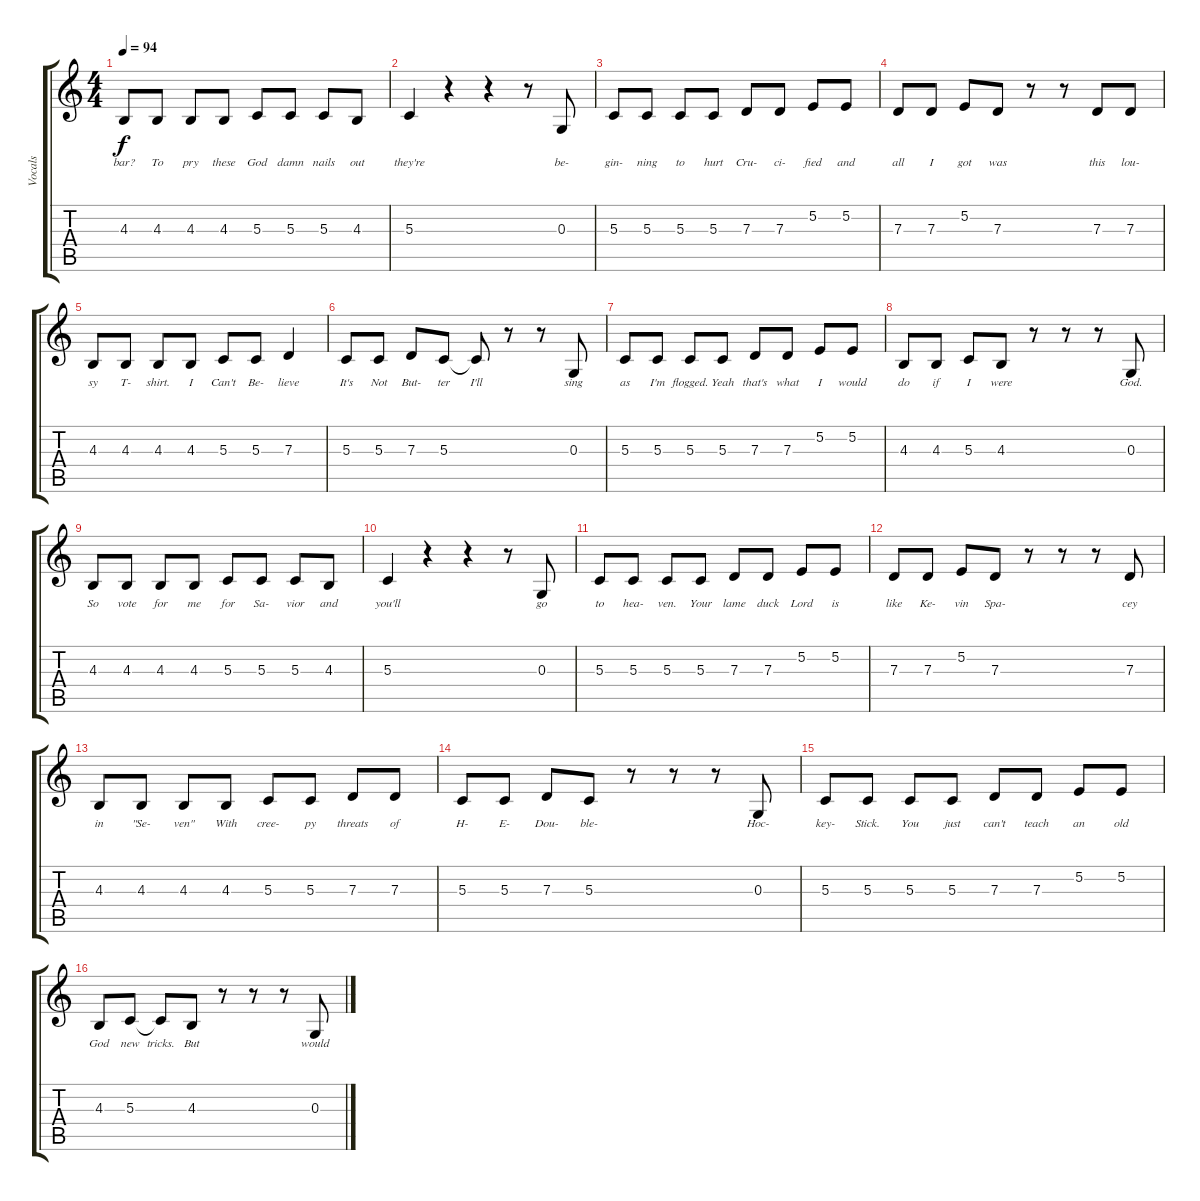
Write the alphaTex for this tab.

\track ("Vocals" "Vocals") {instrument clarinet}
\staff {score tabs}
\tuning (E4 B3 G3 D3 A2 E2) {hide}
\ts (4 4)
\tempo 94
\clef g2
\ks c
4.3.8{lyrics (0 "bar?") lyrics (1 "") lyrics (2 "") lyrics (3 "") lyrics (4 "") dy f} 4.3.8{lyrics (0 "To") lyrics (1 "") lyrics (2 "") lyrics (3 "") lyrics (4 "")} 4.3.8{lyrics (0 "pry") lyrics (1 "") lyrics (2 "") lyrics (3 "") lyrics (4 "")} 4.3.8{lyrics (0 "these") lyrics (1 "") lyrics (2 "") lyrics (3 "") lyrics (4 "")} 5.3.8{lyrics (0 "God") lyrics (1 "") lyrics (2 "") lyrics (3 "") lyrics (4 "")} 5.3.8{lyrics (0 "damn") lyrics (1 "") lyrics (2 "") lyrics (3 "") lyrics (4 "")} 5.3.8{lyrics (0 "nails") lyrics (1 "") lyrics (2 "") lyrics (3 "") lyrics (4 "")} 4.3.8{lyrics (0 "out") lyrics (1 "") lyrics (2 "") lyrics (3 "") lyrics (4 "")} |
5.3.4{lyrics (0 "they're") lyrics (1 "") lyrics (2 "") lyrics (3 "") lyrics (4 "")} r.4 r.4 r.8 0.3.8{lyrics (0 "be-") lyrics (1 "") lyrics (2 "") lyrics (3 "") lyrics (4 "")} |
5.3.8{lyrics (0 "gin-") lyrics (1 "") lyrics (2 "") lyrics (3 "") lyrics (4 "")} 5.3.8{lyrics (0 "ning") lyrics (1 "") lyrics (2 "") lyrics (3 "") lyrics (4 "")} 5.3.8{lyrics (0 "to") lyrics (1 "") lyrics (2 "") lyrics (3 "") lyrics (4 "")} 5.3.8{lyrics (0 "hurt") lyrics (1 "") lyrics (2 "") lyrics (3 "") lyrics (4 "")} 7.3.8{lyrics (0 "Cru-") lyrics (1 "") lyrics (2 "") lyrics (3 "") lyrics (4 "")} 7.3.8{lyrics (0 "ci-") lyrics (1 "") lyrics (2 "") lyrics (3 "") lyrics (4 "")} 5.2.8{lyrics (0 "fied") lyrics (1 "") lyrics (2 "") lyrics (3 "") lyrics (4 "")} 5.2.8{lyrics (0 "and") lyrics (1 "") lyrics (2 "") lyrics (3 "") lyrics (4 "")} |
7.3.8{lyrics (0 "all") lyrics (1 "") lyrics (2 "") lyrics (3 "") lyrics (4 "")} 7.3.8{lyrics (0 "I") lyrics (1 "") lyrics (2 "") lyrics (3 "") lyrics (4 "")} 5.2.8{lyrics (0 "got") lyrics (1 "") lyrics (2 "") lyrics (3 "") lyrics (4 "")} 7.3.8{lyrics (0 "was") lyrics (1 "") lyrics (2 "") lyrics (3 "") lyrics (4 "")} r.8 r.8 7.3.8{lyrics (0 "this") lyrics (1 "") lyrics (2 "") lyrics (3 "") lyrics (4 "")} 7.3.8{lyrics (0 "lou-") lyrics (1 "") lyrics (2 "") lyrics (3 "") lyrics (4 "")} |
4.3.8{lyrics (0 "sy") lyrics (1 "") lyrics (2 "") lyrics (3 "") lyrics (4 "")} 4.3.8{lyrics (0 "T-") lyrics (1 "") lyrics (2 "") lyrics (3 "") lyrics (4 "")} 4.3.8{lyrics (0 "shirt.") lyrics (1 "") lyrics (2 "") lyrics (3 "") lyrics (4 "")} 4.3.8{lyrics (0 "I") lyrics (1 "") lyrics (2 "") lyrics (3 "") lyrics (4 "")} 5.3.8{lyrics (0 "Can't") lyrics (1 "") lyrics (2 "") lyrics (3 "") lyrics (4 "")} 5.3.8{lyrics (0 "Be-") lyrics (1 "") lyrics (2 "") lyrics (3 "") lyrics (4 "")} 7.3.4{lyrics (0 "lieve") lyrics (1 "") lyrics (2 "") lyrics (3 "") lyrics (4 "")} |
5.3.8{lyrics (0 "It's") lyrics (1 "") lyrics (2 "") lyrics (3 "") lyrics (4 "")} 5.3.8{lyrics (0 "Not") lyrics (1 "") lyrics (2 "") lyrics (3 "") lyrics (4 "")} 7.3.8{lyrics (0 "But-") lyrics (1 "") lyrics (2 "") lyrics (3 "") lyrics (4 "")} 5.3.8{lyrics (0 "ter") lyrics (1 "") lyrics (2 "") lyrics (3 "") lyrics (4 "")} 5.3{t}.8{lyrics (0 "I'll") lyrics (1 "") lyrics (2 "") lyrics (3 "") lyrics (4 "")} r.8 r.8 0.3.8{lyrics (0 "sing") lyrics (1 "") lyrics (2 "") lyrics (3 "") lyrics (4 "")} |
5.3.8{lyrics (0 "as") lyrics (1 "") lyrics (2 "") lyrics (3 "") lyrics (4 "")} 5.3.8{lyrics (0 "I'm") lyrics (1 "") lyrics (2 "") lyrics (3 "") lyrics (4 "")} 5.3.8{lyrics (0 "flogged.") lyrics (1 "") lyrics (2 "") lyrics (3 "") lyrics (4 "")} 5.3.8{lyrics (0 "Yeah") lyrics (1 "") lyrics (2 "") lyrics (3 "") lyrics (4 "")} 7.3.8{lyrics (0 "that's") lyrics (1 "") lyrics (2 "") lyrics (3 "") lyrics (4 "")} 7.3.8{lyrics (0 "what") lyrics (1 "") lyrics (2 "") lyrics (3 "") lyrics (4 "")} 5.2.8{lyrics (0 "I") lyrics (1 "") lyrics (2 "") lyrics (3 "") lyrics (4 "")} 5.2.8{lyrics (0 "would") lyrics (1 "") lyrics (2 "") lyrics (3 "") lyrics (4 "")} |
4.3.8{lyrics (0 "do") lyrics (1 "") lyrics (2 "") lyrics (3 "") lyrics (4 "")} 4.3.8{lyrics (0 "if") lyrics (1 "") lyrics (2 "") lyrics (3 "") lyrics (4 "")} 5.3.8{lyrics (0 "I") lyrics (1 "") lyrics (2 "") lyrics (3 "") lyrics (4 "")} 4.3.8{lyrics (0 "were") lyrics (1 "") lyrics (2 "") lyrics (3 "") lyrics (4 "")} r.8 r.8 r.8 0.3.8{lyrics (0 "God.") lyrics (1 "") lyrics (2 "") lyrics (3 "") lyrics (4 "")} |
4.3.8{lyrics (0 "So") lyrics (1 "") lyrics (2 "") lyrics (3 "") lyrics (4 "")} 4.3.8{lyrics (0 "vote") lyrics (1 "") lyrics (2 "") lyrics (3 "") lyrics (4 "")} 4.3.8{lyrics (0 "for") lyrics (1 "") lyrics (2 "") lyrics (3 "") lyrics (4 "")} 4.3.8{lyrics (0 "me") lyrics (1 "") lyrics (2 "") lyrics (3 "") lyrics (4 "")} 5.3.8{lyrics (0 "for") lyrics (1 "") lyrics (2 "") lyrics (3 "") lyrics (4 "")} 5.3.8{lyrics (0 "Sa-") lyrics (1 "") lyrics (2 "") lyrics (3 "") lyrics (4 "")} 5.3.8{lyrics (0 "vior") lyrics (1 "") lyrics (2 "") lyrics (3 "") lyrics (4 "")} 4.3.8{lyrics (0 "and") lyrics (1 "") lyrics (2 "") lyrics (3 "") lyrics (4 "")} |
5.3.4{lyrics (0 "you'll") lyrics (1 "") lyrics (2 "") lyrics (3 "") lyrics (4 "")} r.4 r.4 r.8 0.3.8{lyrics (0 "go") lyrics (1 "") lyrics (2 "") lyrics (3 "") lyrics (4 "")} |
5.3.8{lyrics (0 "to") lyrics (1 "") lyrics (2 "") lyrics (3 "") lyrics (4 "")} 5.3.8{lyrics (0 "hea-") lyrics (1 "") lyrics (2 "") lyrics (3 "") lyrics (4 "")} 5.3.8{lyrics (0 "ven.") lyrics (1 "") lyrics (2 "") lyrics (3 "") lyrics (4 "")} 5.3.8{lyrics (0 "Your") lyrics (1 "") lyrics (2 "") lyrics (3 "") lyrics (4 "")} 7.3.8{lyrics (0 "lame") lyrics (1 "") lyrics (2 "") lyrics (3 "") lyrics (4 "")} 7.3.8{lyrics (0 "duck") lyrics (1 "") lyrics (2 "") lyrics (3 "") lyrics (4 "")} 5.2.8{lyrics (0 "Lord") lyrics (1 "") lyrics (2 "") lyrics (3 "") lyrics (4 "")} 5.2.8{lyrics (0 "is") lyrics (1 "") lyrics (2 "") lyrics (3 "") lyrics (4 "")} |
7.3.8{lyrics (0 "like") lyrics (1 "") lyrics (2 "") lyrics (3 "") lyrics (4 "")} 7.3.8{lyrics (0 "Ke-") lyrics (1 "") lyrics (2 "") lyrics (3 "") lyrics (4 "")} 5.2.8{lyrics (0 "vin") lyrics (1 "") lyrics (2 "") lyrics (3 "") lyrics (4 "")} 7.3.8{lyrics (0 "Spa-") lyrics (1 "") lyrics (2 "") lyrics (3 "") lyrics (4 "")} r.8 r.8 r.8 7.3.8{lyrics (0 "cey") lyrics (1 "") lyrics (2 "") lyrics (3 "") lyrics (4 "")} |
4.3.8{lyrics (0 "in") lyrics (1 "") lyrics (2 "") lyrics (3 "") lyrics (4 "")} 4.3.8{lyrics (0 "\"Se-") lyrics (1 "") lyrics (2 "") lyrics (3 "") lyrics (4 "")} 4.3.8{lyrics (0 "ven\"") lyrics (1 "") lyrics (2 "") lyrics (3 "") lyrics (4 "")} 4.3.8{lyrics (0 "With") lyrics (1 "") lyrics (2 "") lyrics (3 "") lyrics (4 "")} 5.3.8{lyrics (0 "cree-") lyrics (1 "") lyrics (2 "") lyrics (3 "") lyrics (4 "")} 5.3.8{lyrics (0 "py") lyrics (1 "") lyrics (2 "") lyrics (3 "") lyrics (4 "")} 7.3.8{lyrics (0 "threats") lyrics (1 "") lyrics (2 "") lyrics (3 "") lyrics (4 "")} 7.3.8{lyrics (0 "of") lyrics (1 "") lyrics (2 "") lyrics (3 "") lyrics (4 "")} |
5.3.8{lyrics (0 "H-") lyrics (1 "") lyrics (2 "") lyrics (3 "") lyrics (4 "")} 5.3.8{lyrics (0 "E-") lyrics (1 "") lyrics (2 "") lyrics (3 "") lyrics (4 "")} 7.3.8{lyrics (0 "Dou-") lyrics (1 "") lyrics (2 "") lyrics (3 "") lyrics (4 "")} 5.3.8{lyrics (0 "ble-") lyrics (1 "") lyrics (2 "") lyrics (3 "") lyrics (4 "")} r.8 r.8 r.8 0.3.8{lyrics (0 "Hoc-") lyrics (1 "") lyrics (2 "") lyrics (3 "") lyrics (4 "")} |
5.3.8{lyrics (0 "key-") lyrics (1 "") lyrics (2 "") lyrics (3 "") lyrics (4 "")} 5.3.8{lyrics (0 "Stick.") lyrics (1 "") lyrics (2 "") lyrics (3 "") lyrics (4 "")} 5.3.8{lyrics (0 "You") lyrics (1 "") lyrics (2 "") lyrics (3 "") lyrics (4 "")} 5.3.8{lyrics (0 "just") lyrics (1 "") lyrics (2 "") lyrics (3 "") lyrics (4 "")} 7.3.8{lyrics (0 "can't") lyrics (1 "") lyrics (2 "") lyrics (3 "") lyrics (4 "")} 7.3.8{lyrics (0 "teach") lyrics (1 "") lyrics (2 "") lyrics (3 "") lyrics (4 "")} 5.2.8{lyrics (0 "an") lyrics (1 "") lyrics (2 "") lyrics (3 "") lyrics (4 "")} 5.2.8{lyrics (0 "old") lyrics (1 "") lyrics (2 "") lyrics (3 "") lyrics (4 "")} |
4.3.8{lyrics (0 "God") lyrics (1 "") lyrics (2 "") lyrics (3 "") lyrics (4 "")} 5.3.8{lyrics (0 "new") lyrics (1 "") lyrics (2 "") lyrics (3 "") lyrics (4 "")} 5.3{t}.8{lyrics (0 "tricks.") lyrics (1 "") lyrics (2 "") lyrics (3 "") lyrics (4 "")} 4.3.8{lyrics (0 "But") lyrics (1 "") lyrics (2 "") lyrics (3 "") lyrics (4 "")} r.8 r.8 r.8 0.3.8{lyrics (0 "would") lyrics (1 "") lyrics (2 "") lyrics (3 "") lyrics (4 "")}
